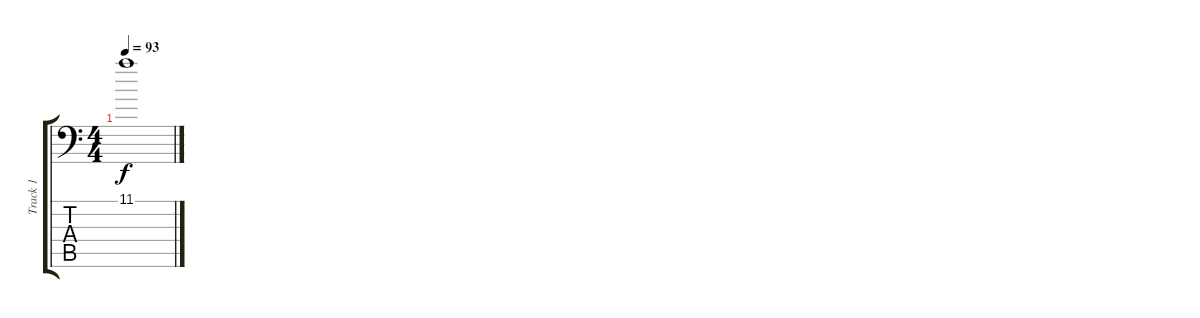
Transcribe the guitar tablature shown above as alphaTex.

\track ("Track 1" "Track 1") {instrument distortionguitar}
\staff {score tabs}
\tuning (Bb3 F3 Db3 Ab2 Eb2 Bb1) {hide}
\ts (4 4)
\tempo 93
\clef f4
\ks c
11.1{t}.1{dy f}
